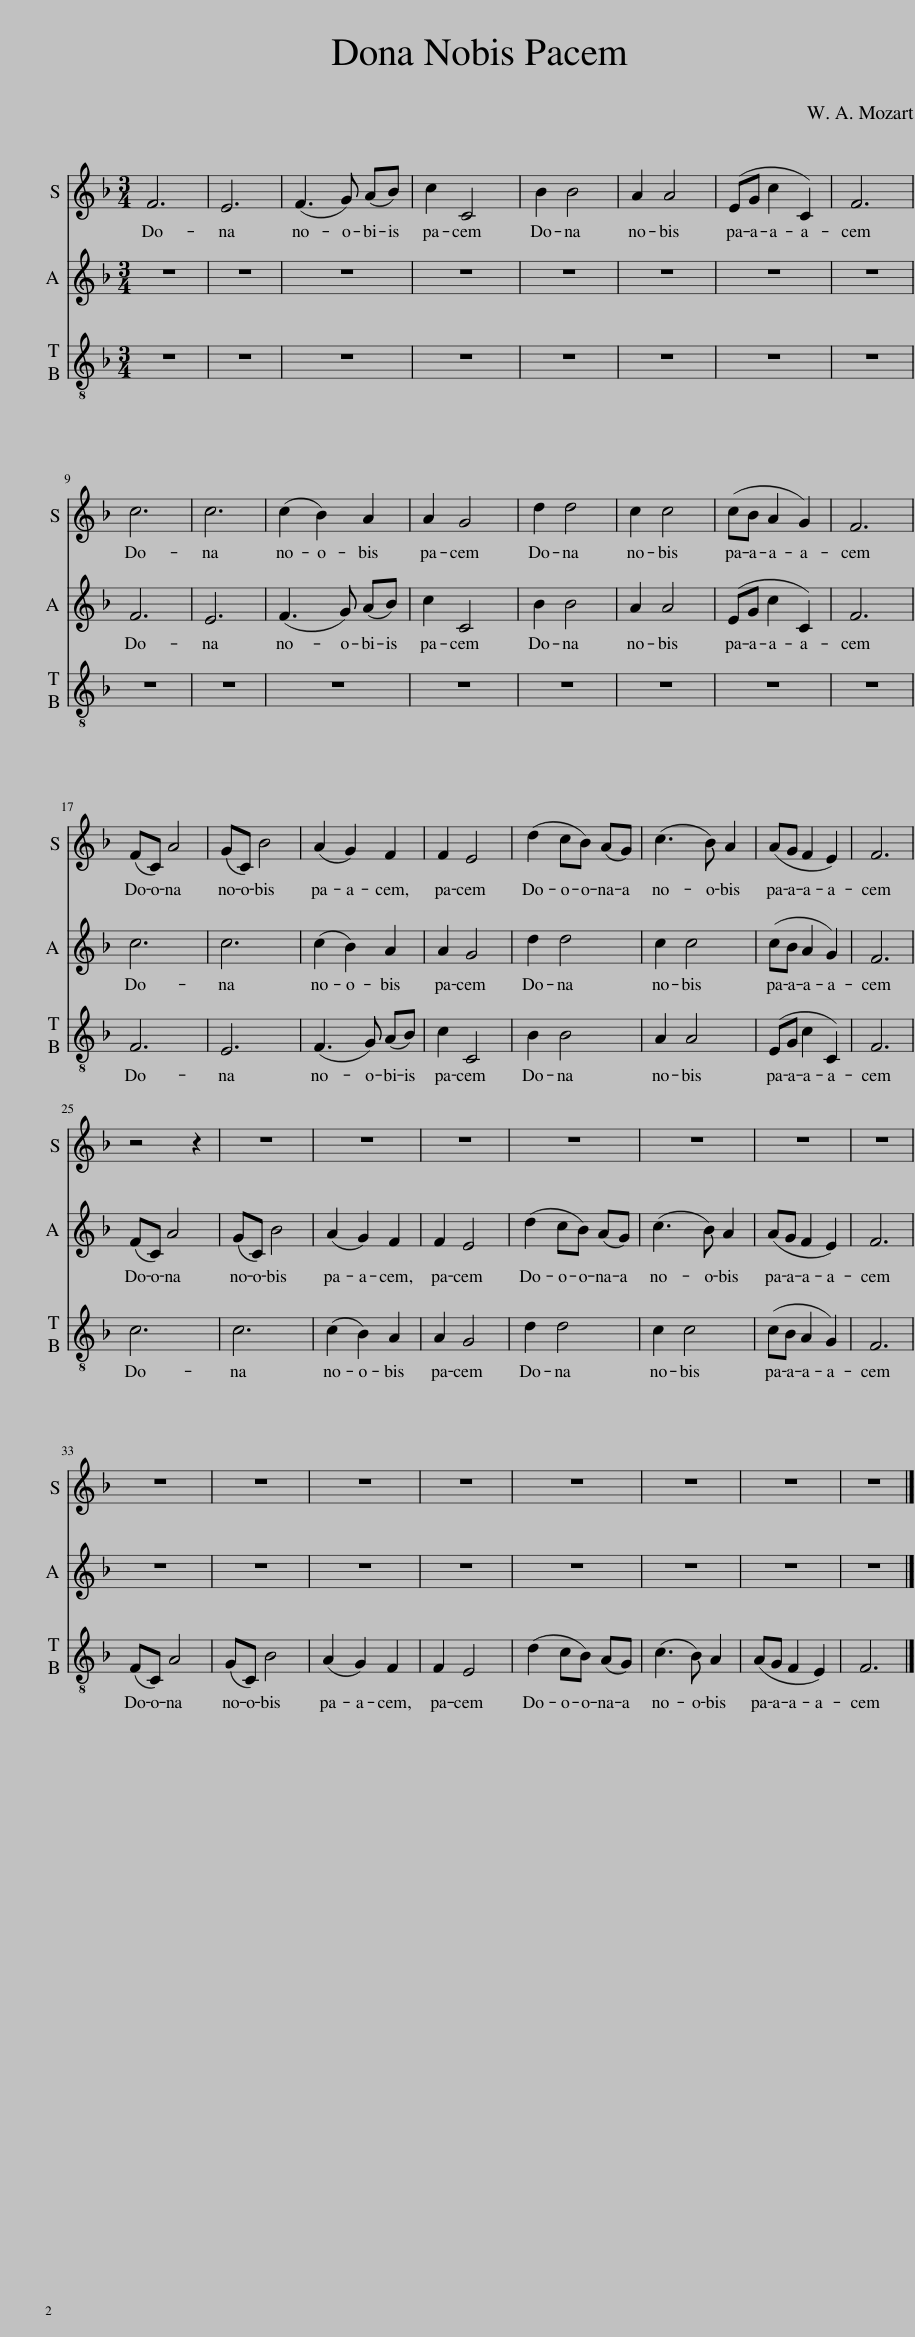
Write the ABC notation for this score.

X:1
%%score 1 2 3
L:1/8
M:3/4
I:linebreak $
K:F
V:1 treble
V:2 treble
V:3 treble-8
V:1
 F6 | E6 | (F3 G) (AB) | c2 C4 | B2 B4 | %5
 A2 A4 | (EG c2 C2) | F6 |$ c6 | c6 | %10
 (c2 B2) A2 | A2 G4 | d2 d4 | c2 c4 | (cB A2 G2) | %15
 F6 |$ (FC) A4 | (GC) B4 | (A2 G2) F2 | F2 E4 | %20
 (d2 cB) (AG) | (c3 B) A2 | (AG F2 E2) | F6 |$ z4 z2 | %25
 z6 | z6 | z6 | z6 | z6 | %30
 z6 | z6 |$ z6 | z6 | z6 | %35
 z6 | z6 | z6 | z6 | z6 |] %40
V:2
 z6 | z6 | z6 | z6 | z6 | %5
 z6 | z6 | z6 |$ F6 | E6 | %10
 (F3 G) (AB) | c2 C4 | B2 B4 | A2 A4 | (EG c2 C2) | %15
 F6 |$ c6 | c6 | (c2 B2) A2 | A2 G4 | %20
 d2 d4 | c2 c4 | (cB A2 G2) | F6 |$ (FC) A4 | %25
 (GC) B4 | (A2 G2) F2 | F2 E4 | (d2 cB) (AG) | (c3 B) A2 | %30
 (AG F2 E2) | F6 |$ z6 | z6 | z6 | %35
 z6 | z6 | z6 | z6 | z6 |] %40
V:3
 z6 | z6 | z6 | z6 | z6 | %5
 z6 | z6 | z6 |$ z6 | z6 | %10
 z6 | z6 | z6 | z6 | z6 | %15
 z6 |$ F6 | E6 | (F3 G) (AB) | c2 C4 | %20
 B2 B4 | A2 A4 | (EG c2 C2) | F6 |$ c6 | %25
 c6 | (c2 B2) A2 | A2 G4 | d2 d4 | c2 c4 | %30
 (cB A2 G2) | F6 |$ (FC) A4 | (GC) B4 | (A2 G2) F2 | %35
 F2 E4 | (d2 cB) (AG) | (c3 B) A2 | (AG F2 E2) | F6 |] %40
